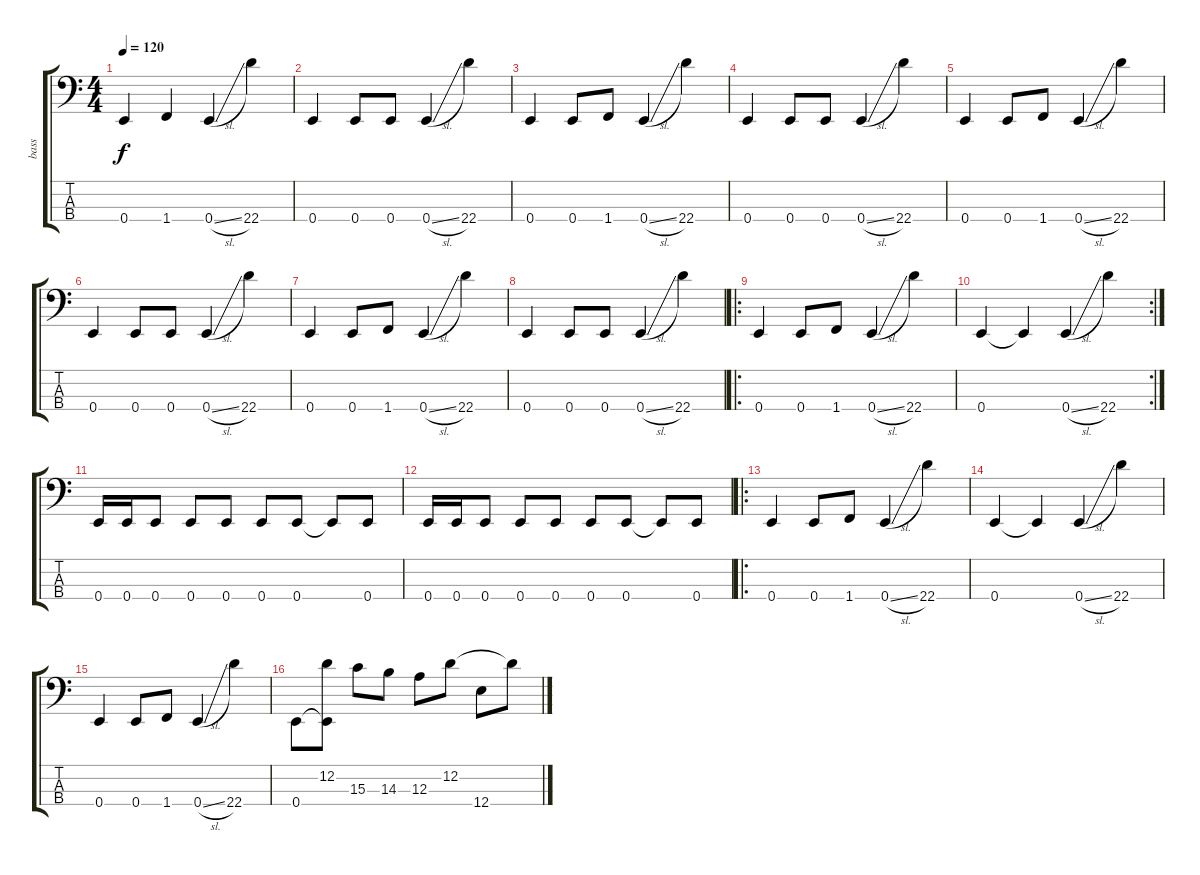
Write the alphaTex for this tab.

\track ("bass" "bass") {instrument slapbass2}
\staff {score tabs}
\tuning (G2 D2 A1 E1) {hide}
\ts (4 4)
\tempo 120
\clef f4
\ks c
0.4.4{dy f instrument slapbass2} 1.4.4 0.4{sl}.4 22.4.4 |
0.4.4 0.4.8 0.4.8 0.4{sl}.4 22.4.4 |
0.4.4 0.4.8 1.4.8 0.4{sl}.4 22.4.4 |
0.4.4 0.4.8 0.4.8 0.4{sl}.4 22.4.4 |
0.4.4 0.4.8 1.4.8 0.4{sl}.4 22.4.4 |
0.4.4 0.4.8 0.4.8 0.4{sl}.4 22.4.4 |
0.4.4 0.4.8 1.4.8 0.4{sl}.4 22.4.4 |
0.4.4 0.4.8 0.4.8 0.4{sl}.4 22.4.4 |
\ro
0.4.4 0.4.8 1.4.8 0.4{sl}.4 22.4.4 |
\rc 2
0.4.4 0.4{t}.4 0.4{sl}.4 22.4.4 |
0.4.16 0.4.16 0.4.8 0.4.8 0.4.8 0.4.8 0.4.8 0.4{t}.8 0.4.8 |
0.4.16 0.4.16 0.4.8 0.4.8 0.4.8 0.4.8 0.4.8 0.4{t}.8 0.4.8 |
\ro
0.4.4 0.4.8 1.4.8 0.4{sl}.4 22.4.4 |
0.4.4 0.4{t}.4 0.4{sl}.4 22.4.4 |
0.4.4 0.4.8 1.4.8 0.4{sl}.4 22.4.4 |
0.4.8 (12.2 0.4{t}).8 15.3.8 14.3.8 12.3.8 12.2.8 12.4.8 12.2{t}.8
